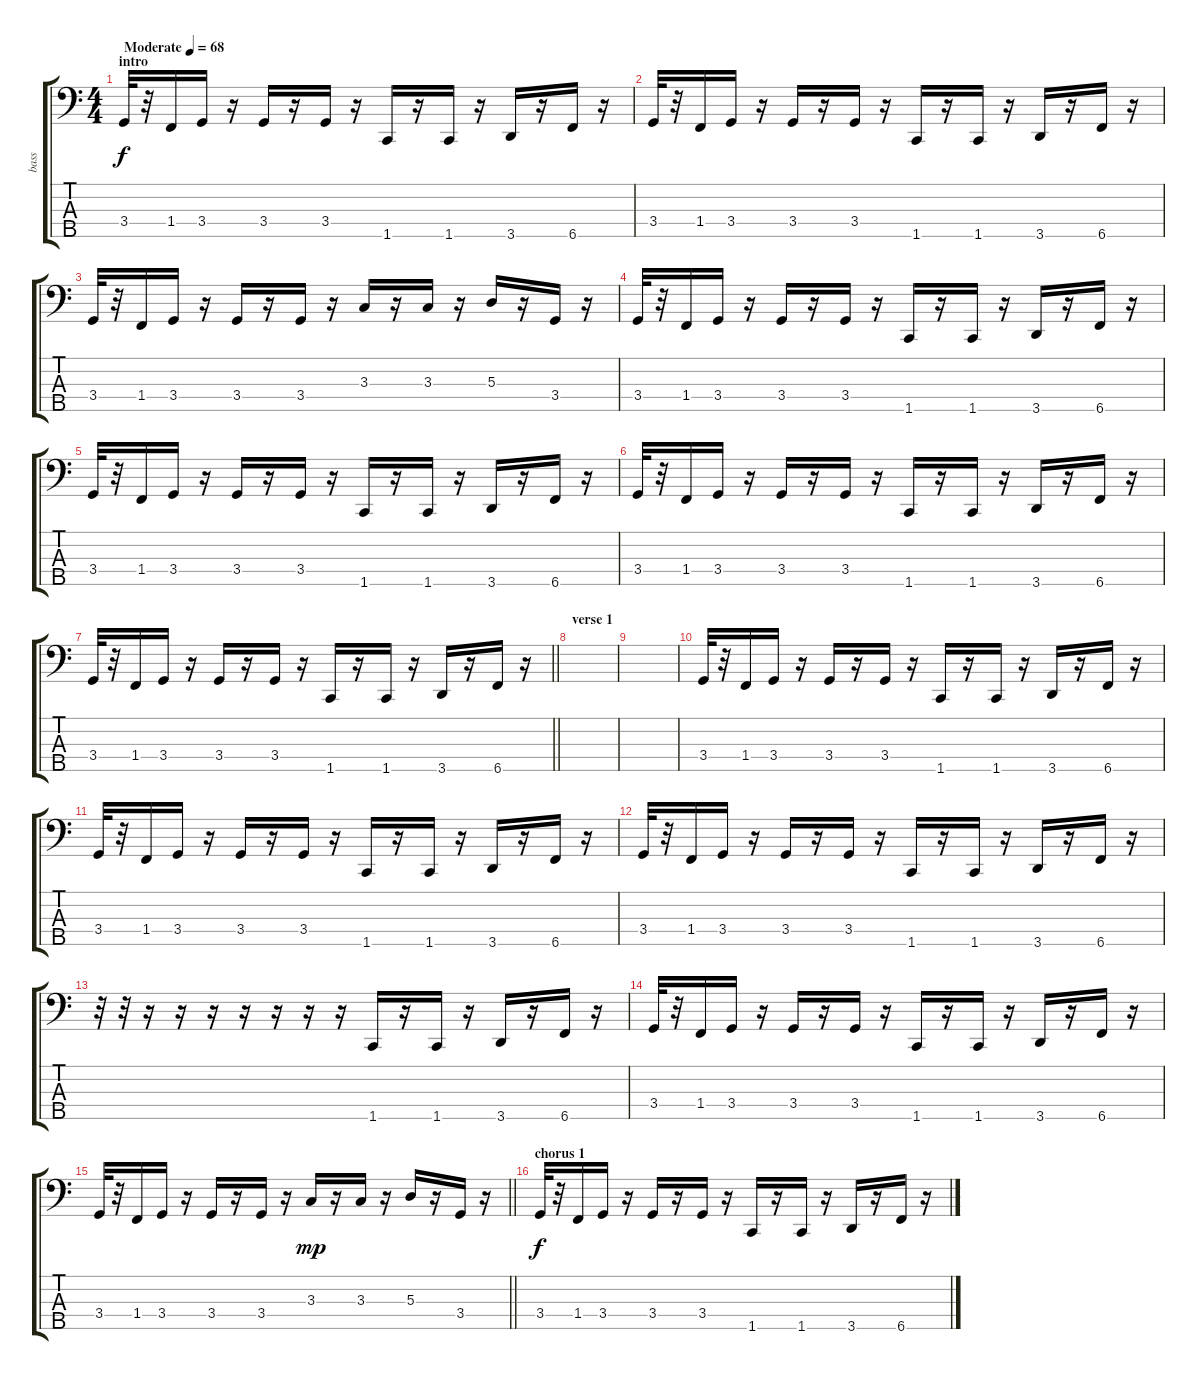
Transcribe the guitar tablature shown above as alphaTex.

\track ("bass" "bass") {instrument fretlessbass}
\staff {score tabs}
\tuning (G2 D2 A1 E1 B0) {hide}
\ts (4 4)
\section ("" "intro")
\tempo (68 "Moderate")
\clef f4
\ks c
3.4.32{dy f instrument fretlessbass} r.32 1.4.16 3.4.16 r.16 3.4.16 r.16 3.4.16 r.16 1.5.16 r.16 1.5.16 r.16 3.5.16 r.16 6.5.16 r.16 |
3.4.32 r.32 1.4.16 3.4.16 r.16 3.4.16 r.16 3.4.16 r.16 1.5.16 r.16 1.5.16 r.16 3.5.16 r.16 6.5.16 r.16 |
3.4.32 r.32 1.4.16 3.4.16 r.16 3.4.16 r.16 3.4.16 r.16 3.3.16 r.16 3.3.16 r.16 5.3.16 r.16 3.4.16 r.16 |
3.4.32 r.32 1.4.16 3.4.16 r.16 3.4.16 r.16 3.4.16 r.16 1.5.16 r.16 1.5.16 r.16 3.5.16 r.16 6.5.16 r.16 |
3.4.32 r.32 1.4.16 3.4.16 r.16 3.4.16 r.16 3.4.16 r.16 1.5.16 r.16 1.5.16 r.16 3.5.16 r.16 6.5.16 r.16 |
3.4.32 r.32 1.4.16 3.4.16 r.16 3.4.16 r.16 3.4.16 r.16 1.5.16 r.16 1.5.16 r.16 3.5.16 r.16 6.5.16 r.16 |
\barLineRight lightlight
3.4.32 r.32 1.4.16 3.4.16 r.16 3.4.16 r.16 3.4.16 r.16 1.5.16 r.16 1.5.16 r.16 3.5.16 r.16 6.5.16 r.16 |
\section ("" "verse 1")
|
|
3.4.32 r.32 1.4.16 3.4.16 r.16 3.4.16 r.16 3.4.16 r.16 1.5.16 r.16 1.5.16 r.16 3.5.16 r.16 6.5.16 r.16 |
3.4.32 r.32 1.4.16 3.4.16 r.16 3.4.16 r.16 3.4.16 r.16 1.5.16 r.16 1.5.16 r.16 3.5.16 r.16 6.5.16 r.16 |
3.4.32 r.32 1.4.16 3.4.16 r.16 3.4.16 r.16 3.4.16 r.16 1.5.16 r.16 1.5.16 r.16 3.5.16 r.16 6.5.16 r.16 |
r.32 r.32 r.16 r.16 r.16 r.16 r.16 r.16 r.16 1.5.16 r.16 1.5.16 r.16 3.5.16 r.16 6.5.16 r.16 |
3.4.32 r.32 1.4.16 3.4.16 r.16 3.4.16 r.16 3.4.16 r.16 1.5.16 r.16 1.5.16 r.16 3.5.16 r.16 6.5.16 r.16 |
\barLineRight lightlight
3.4.32 r.32 1.4.16 3.4.16 r.16 3.4.16 r.16 3.4.16 r.16 3.3.16{dy mp} r.16 3.3.16 r.16 5.3.16 r.16 3.4.16 r.16 |
\section ("" "chorus 1")
3.4.32{dy f} r.32 1.4.16 3.4.16 r.16 3.4.16 r.16 3.4.16 r.16 1.5.16 r.16 1.5.16 r.16 3.5.16 r.16 6.5.16 r.16
